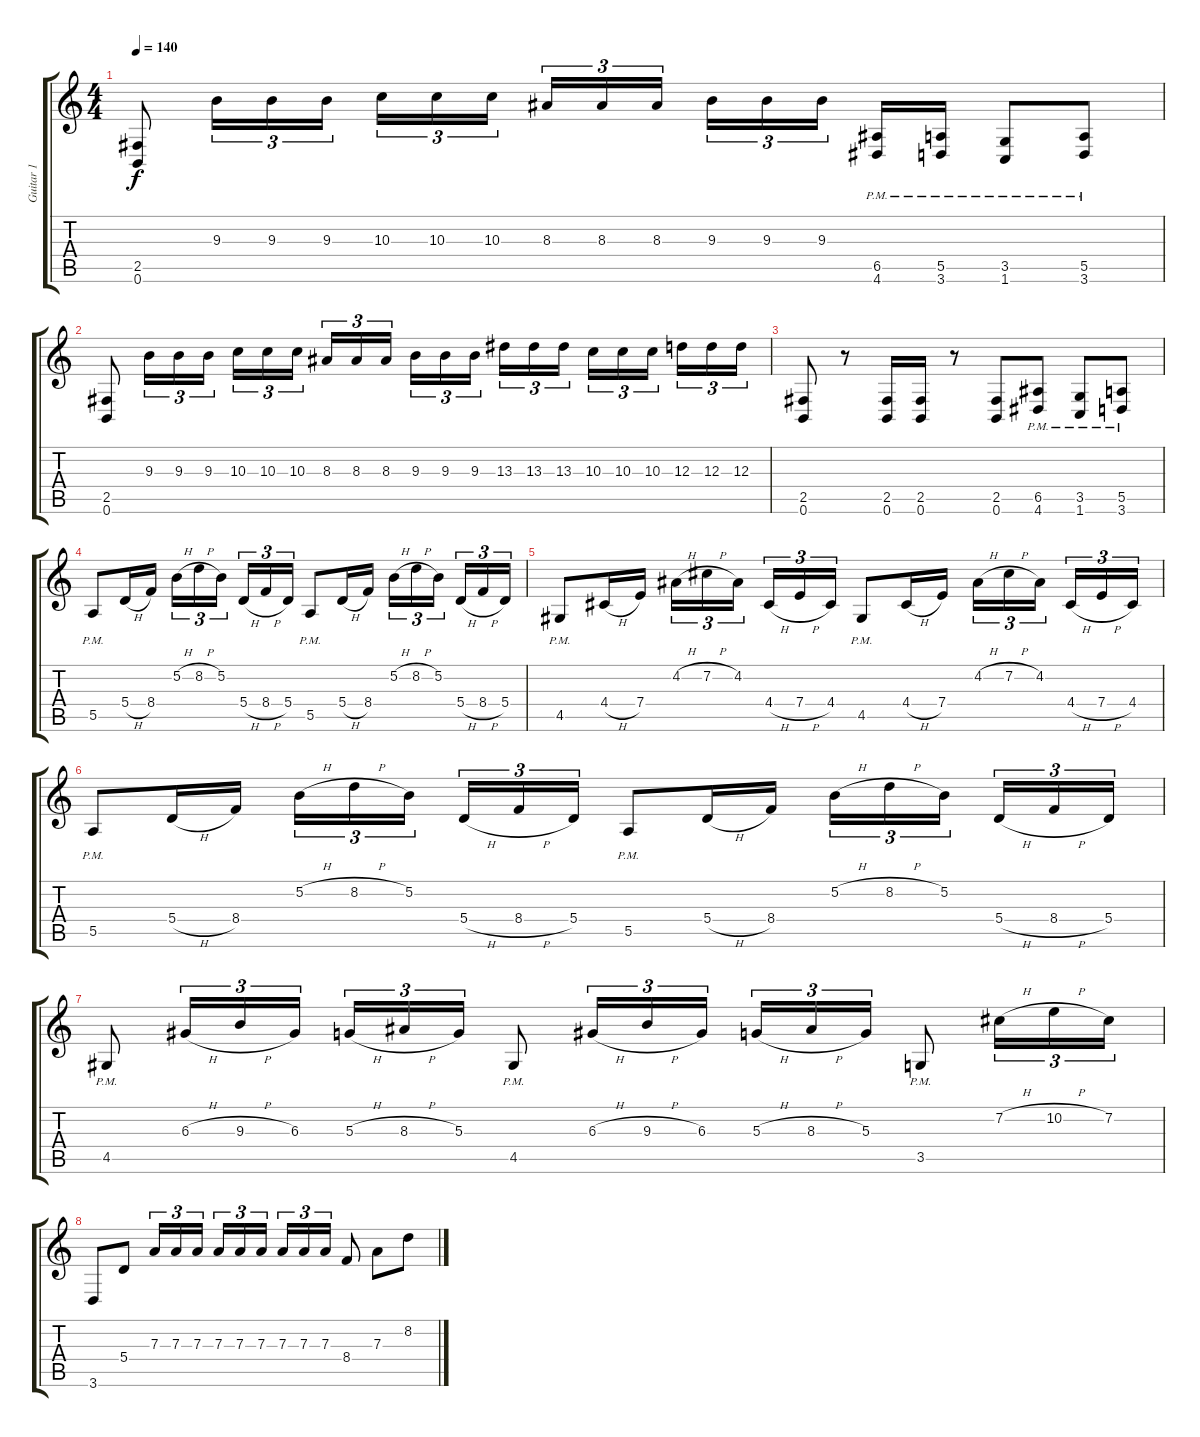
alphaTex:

\track ("Guitar 1" "Guitar 1") {instrument distortionguitar}
\staff {score tabs}
\tuning (B3 Gb3 D3 A2 E2 B1) {hide}
\ts (4 4)
\tempo 140
\clef g2
\ks c
(2.5 0.6).8{dy f} 9.3.16{tu (3 2)} 9.3.16{tu (3 2)} 9.3.16{tu (3 2)} 10.3.16{tu (3 2)} 10.3.16{tu (3 2)} 10.3.16{tu (3 2) beam splitsecondary} 8.3.16{tu (3 2)} 8.3.16{tu (3 2)} 8.3.16{tu (3 2)} 9.3.16{tu (3 2)} 9.3.16{tu (3 2)} 9.3.16{tu (3 2) beam splitsecondary} (6.5{pm} 4.6{pm}).16 (5.5{pm} 3.6{pm}).16 (3.5{pm} 1.6{pm}).8 (5.5{pm} 3.6{pm}).8 |
(2.5 0.6).8 9.3.16{tu (3 2)} 9.3.16{tu (3 2)} 9.3.16{tu (3 2)} 10.3.16{tu (3 2)} 10.3.16{tu (3 2)} 10.3.16{tu (3 2) beam splitsecondary} 8.3.16{tu (3 2)} 8.3.16{tu (3 2)} 8.3.16{tu (3 2)} 9.3.16{tu (3 2)} 9.3.16{tu (3 2)} 9.3.16{tu (3 2) beam splitsecondary} 13.3.16{tu (3 2)} 13.3.16{tu (3 2)} 13.3.16{tu (3 2)} 10.3.16{tu (3 2)} 10.3.16{tu (3 2)} 10.3.16{tu (3 2) beam splitsecondary} 12.3.16{tu (3 2)} 12.3.16{tu (3 2)} 12.3.16{tu (3 2)} |
(2.5 0.6).8 r.8 (2.5 0.6).16 (2.5 0.6).16 r.8 (2.5 0.6).8 (6.5{pm} 4.6{pm}).8 (3.5{pm} 1.6{pm}).8 (5.5{pm} 3.6{pm}).8 |
5.5{pm}.8 5.4{h}.16 8.4.16 5.2{h}.16{tu (3 2)} 8.2{h}.16{tu (3 2)} 5.2.16{tu (3 2) beam splitsecondary} 5.4{h}.16{tu (3 2)} 8.4{h}.16{tu (3 2)} 5.4.16{tu (3 2)} 5.5{pm}.8 5.4{h}.16 8.4.16 5.2{h}.16{tu (3 2)} 8.2{h}.16{tu (3 2)} 5.2.16{tu (3 2) beam splitsecondary} 5.4{h}.16{tu (3 2)} 8.4{h}.16{tu (3 2)} 5.4.16{tu (3 2)} |
4.5{pm}.8 4.4{h}.16 7.4.16 4.2{h}.16{tu (3 2)} 7.2{h}.16{tu (3 2)} 4.2.16{tu (3 2) beam splitsecondary} 4.4{h}.16{tu (3 2)} 7.4{h}.16{tu (3 2)} 4.4.16{tu (3 2)} 4.5{pm}.8 4.4{h}.16 7.4.16 4.2{h}.16{tu (3 2)} 7.2{h}.16{tu (3 2)} 4.2.16{tu (3 2) beam splitsecondary} 4.4{h}.16{tu (3 2)} 7.4{h}.16{tu (3 2)} 4.4.16{tu (3 2)} |
5.5{pm}.8 5.4{h}.16 8.4.16 5.2{h}.16{tu (3 2)} 8.2{h}.16{tu (3 2)} 5.2.16{tu (3 2) beam splitsecondary} 5.4{h}.16{tu (3 2)} 8.4{h}.16{tu (3 2)} 5.4.16{tu (3 2)} 5.5{pm}.8 5.4{h}.16 8.4.16 5.2{h}.16{tu (3 2)} 8.2{h}.16{tu (3 2)} 5.2.16{tu (3 2) beam splitsecondary} 5.4{h}.16{tu (3 2)} 8.4{h}.16{tu (3 2)} 5.4.16{tu (3 2)} |
4.5{pm}.8 6.3{h}.16{tu (3 2)} 9.3{h}.16{tu (3 2)} 6.3.16{tu (3 2)} 5.3{h}.16{tu (3 2)} 8.3{h}.16{tu (3 2)} 5.3.16{tu (3 2)} 4.5{pm}.8 6.3{h}.16{tu (3 2)} 9.3{h}.16{tu (3 2)} 6.3.16{tu (3 2) beam splitsecondary} 5.3{h}.16{tu (3 2)} 8.3{h}.16{tu (3 2)} 5.3.16{tu (3 2)} 3.5{pm}.8 7.2{h}.16{tu (3 2)} 10.2{h}.16{tu (3 2)} 7.2.16{tu (3 2)} |
3.6.8 5.4.8 7.3.16{tu (3 2)} 7.3.16{tu (3 2)} 7.3.16{tu (3 2) beam splitsecondary} 7.3.16{tu (3 2)} 7.3.16{tu (3 2)} 7.3.16{tu (3 2)} 7.3.16{tu (3 2)} 7.3.16{tu (3 2)} 7.3.16{tu (3 2)} 8.4.8 7.3.8 8.2.8
